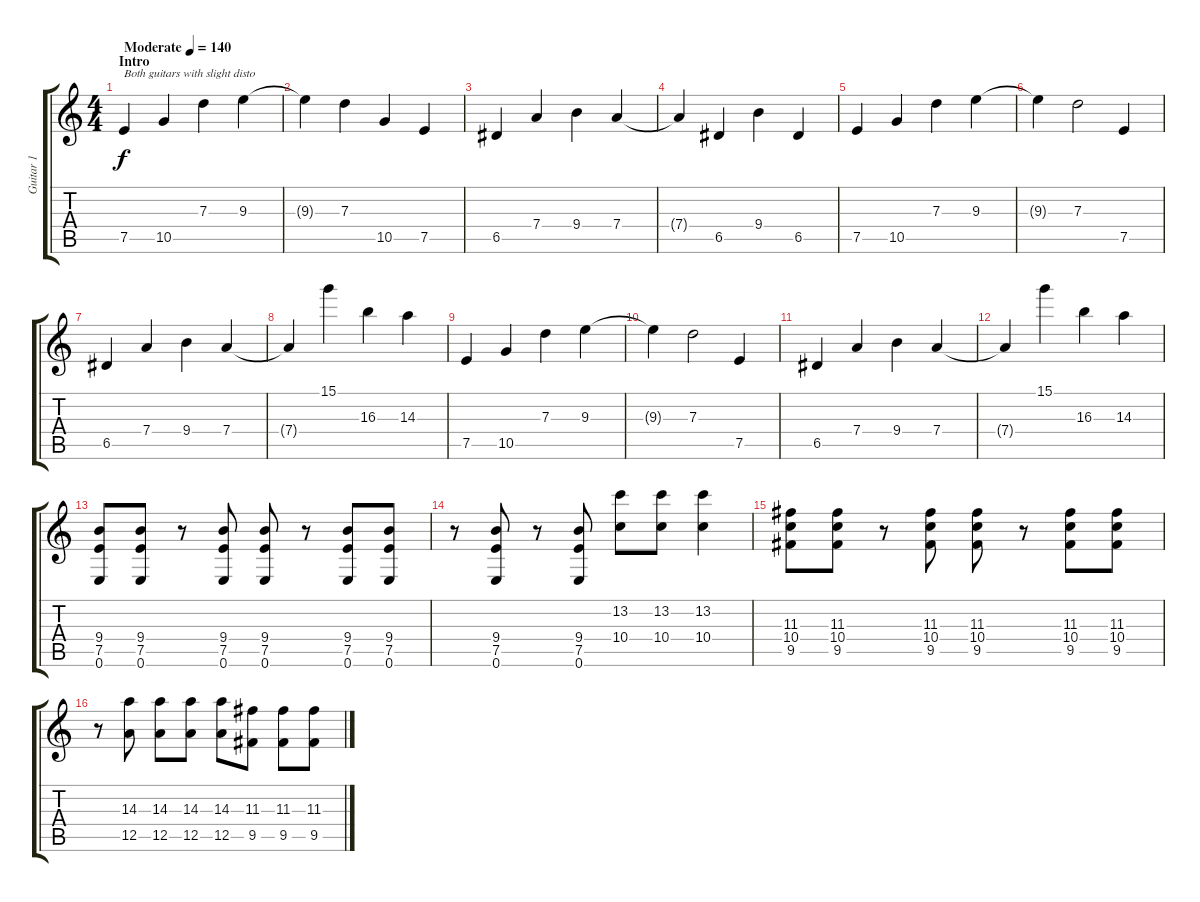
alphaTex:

\track ("Guitar 1" "Guitar 1") {instrument acousticguitarsteel}
\staff {score tabs}
\tuning (E4 B3 G3 D3 A2 E2) {hide}
\ts (4 4)
\section ("" "Intro")
\tempo (140 "Moderate")
\clef g2
\ks c
7.5.4{txt "Both guitars with slight disto" dy f instrument acousticguitarsteel} 10.5.4 7.3.4 9.3.4 |
9.3{t}.4 7.3.4 10.5.4 7.5.4 |
6.5.4 7.4.4 9.4.4 7.4.4 |
7.4{t}.4 6.5.4 9.4.4 6.5.4 |
7.5.4 10.5.4 7.3.4 9.3.4 |
9.3{t}.4 7.3.2 7.5.4 |
6.5.4 7.4.4 9.4.4 7.4.4 |
7.4{t}.4 15.1.4 16.3.4 14.3.4 |
7.5.4 10.5.4 7.3.4 9.3.4 |
9.3{t}.4 7.3.2 7.5.4 |
6.5.4 7.4.4 9.4.4 7.4.4 |
7.4{t}.4 15.1.4 16.3.4 14.3.4 |
(9.4 7.5 0.6).8 (9.4 7.5 0.6).8 r.8 (9.4 7.5 0.6).8 (9.4 7.5 0.6).8 r.8 (9.4 7.5 0.6).8 (9.4 7.5 0.6).8 |
r.8 (9.4 7.5 0.6).8 r.8 (9.4 7.5 0.6).8 (13.2 10.4).8 (13.2 10.4).8 (13.2 10.4).4 |
(11.3 10.4 9.5).8 (11.3 10.4 9.5).8 r.8 (11.3 10.4 9.5).8 (11.3 10.4 9.5).8 r.8 (11.3 10.4 9.5).8 (11.3 10.4 9.5).8 |
r.8 (14.3 12.5).8 (14.3 12.5).8 (14.3 12.5).8 (14.3 12.5).8 (11.3 9.5).8 (11.3 9.5).8 (11.3 9.5).8
